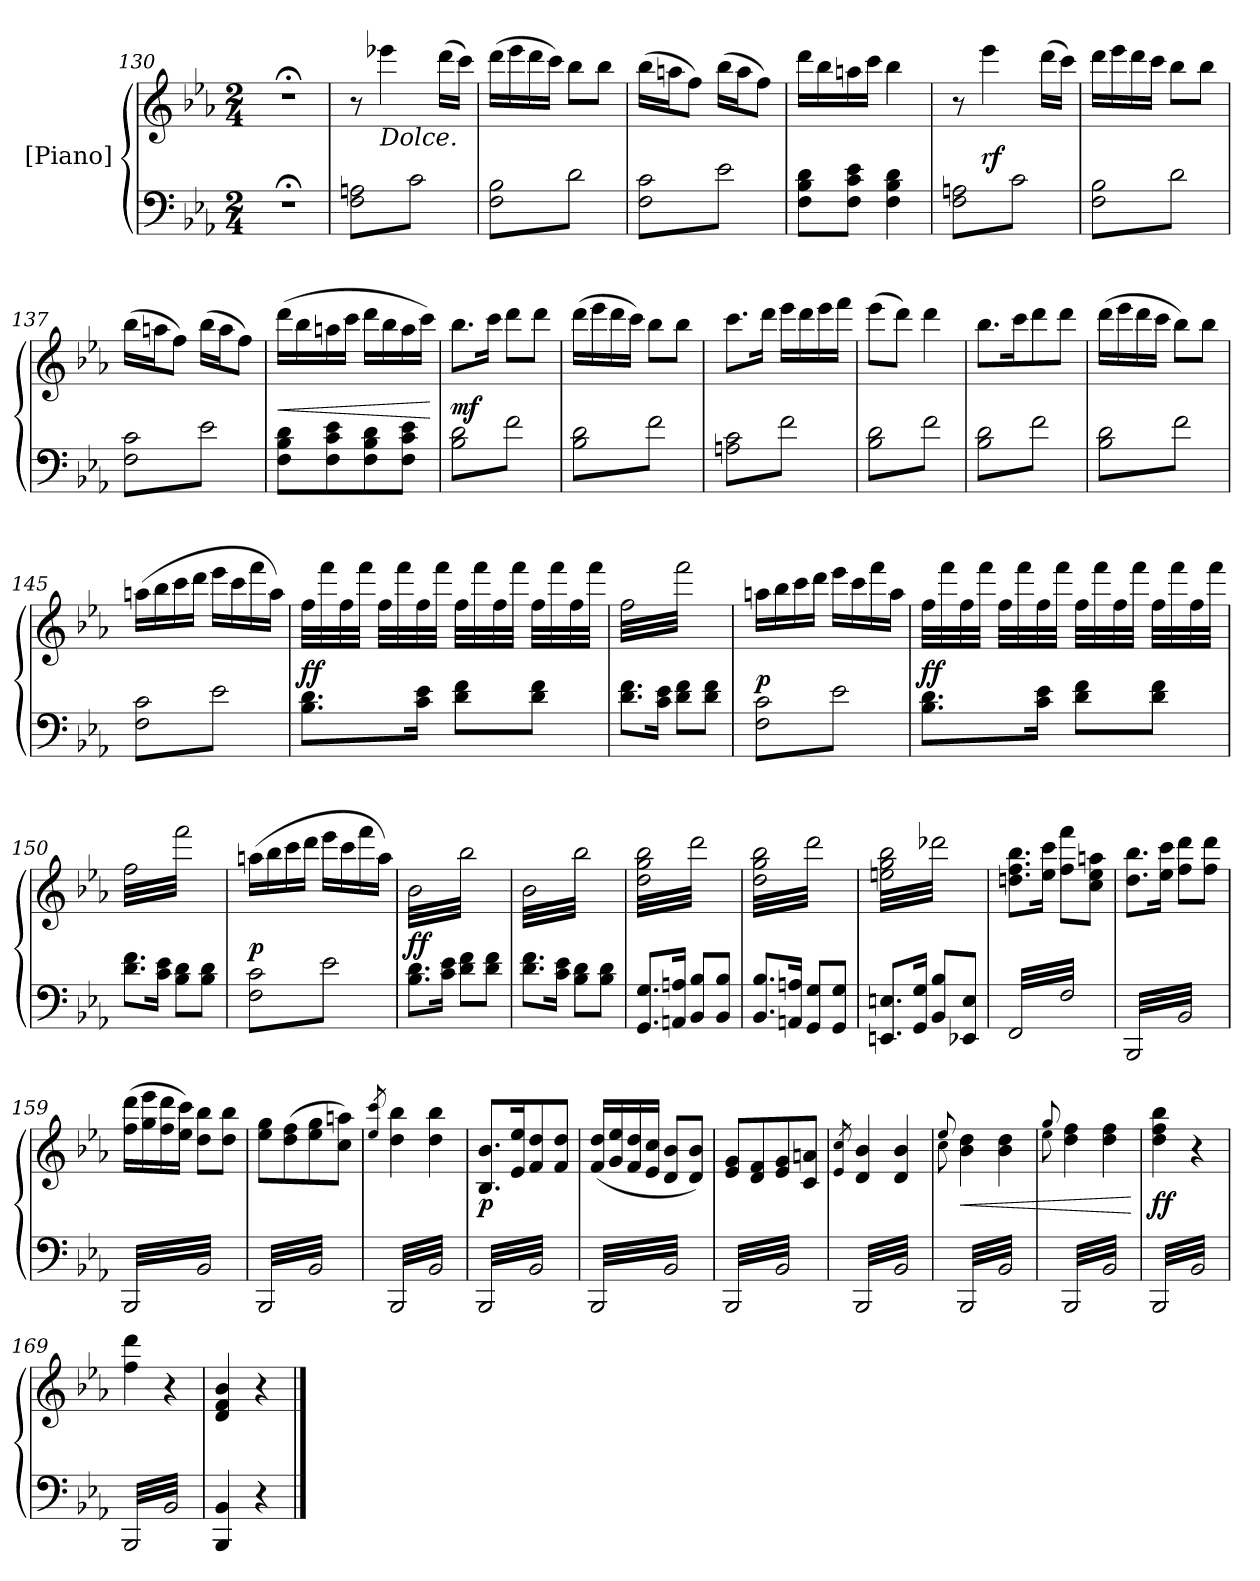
**kern	**kern	**dynam
*part1	*part1	*part1
*staff2	*staff1	*staff1/2
*I"[Piano]	*	*
*clefF4	*clefG2	*
*k[b-e-a-]	*k[b-e-a-]	*
*M2/4	*M2/4	*
=130	=130	=130
2r;<	2r;<	.
=131	=131	=131
*tremolo	*	*
8F\ 8A\L	8r	.
!	!LO:TX:b:i:t=Dolce.	!
8c\	4eee-X\	.
8F\ 8A\	.	.
8c\J	(16ddd\LL	.
.	16ccc\JJ)	.
=132	=132	=132
8F\ 8B-\L	(16ddd\LL	.
.	16eee-\	.
8d\	16ddd\	.
.	16ccc\JJ)	.
8F\ 8B-\	8bb-\L	.
8d\J	8bb-\J	.
=133	=133	=133
8F\ 8c\L	(16bb-\LL	.
.	16aa\J	.
8e-\	8ff\J)	.
8F\ 8c\	(16bb-\LL	.
.	16aa\J	.
8e-\J	8ff\J)	.
*Xtremolo	*	*
=134	=134	=134
8F\ 8B-\ 8d\L	16ddd\LL	.
.	16bb-\	.
8F\ 8c\ 8e-\J	16aa\	.
.	16ccc\JJ	.
4F\ 4B-\ 4d\	4bb-\	.
=135	=135	=135
*tremolo	*	*
(8F\ 8A\L	8r	.
8c\)	4eee-\	rf
8F\ 8A\	.	.
8c\)J	(16ddd\LL	.
.	16ccc\JJ)	.
=136	=136	=136
8F\ 8B-\L	16ddd\LL	.
.	16eee-\	.
8d\	16ddd\	.
.	16ccc\JJ	.
8F\ 8B-\	8bb-\L	.
8d\J	8bb-\J	.
=137	=137	=137
8F\ 8c\L	(16bb-\LL	.
.	16aa\J	.
8e-\	8ff\J)	.
8F\ 8c\	(16bb-\LL	.
.	16aa\J	.
8e-\J	8ff\J)	.
*Xtremolo	*	*
=138	=138	=138
8F\ 8B-\ 8d\L	(16ddd\LL	<
.	16bb-\	.
8F\ 8c\ 8e-\	16aa\	.
.	16ccc\JJ	.
8F\ 8B-\ 8d\	16ddd\LL	.
.	16bb-\	.
8F\ 8c\ 8e-\J	16aa\	.
.	16ccc\JJ)	.
.	.	[
=139	=139	=139
*tremolo	*	*
(8B-\ 8d\L	8.bb-\L	mf
8f\)	.	.
.	16ccc\Jk	.
8B-\ 8d\	8ddd\L	.
8f\)J	8ddd\J	.
=140	=140	=140
(8B-\ 8d\L	(16ddd\LL	.
.	16eee-\	.
8f\)	16ddd\	.
.	16ccc\JJ)	.
8B-\ 8d\	8bb-\L	.
8f\)J	8bb-\J	.
=141	=141	=141
(8A\ 8c\L	8.ccc\L	.
8f\)	.	.
.	16ddd\Jk	.
8A\ 8c\	16eee-\LL	.
.	16ddd\	.
8f\)J	16eee-\	.
.	16fff\JJ	.
=142	=142	=142
(8B-\ 8d\L	(8eee-\L	.
8f\)	8ddd\J)	.
8B-\ 8d\	4ddd\	.
8f\)J	.	.
=143	=143	=143
8B-\ 8d\L	8.bb-\L	.
8f\	.	.
.	16ccc\K	.
8B-\ 8d\	8ddd\	.
8f\J	8ddd\J	.
=144	=144	=144
8B-\ 8d\L	(16ddd\LL	.
.	16eee-\	.
8f\	16ddd\	.
.	16ccc\JJ	.
8B-\ 8d\	8bb-\L)	.
8f\J	8bb-\J	.
=145	=145	=145
8F\ 8c\L	(16aa\LL	.
.	16bb-\	.
8e-\	16ccc\	.
.	16ddd\JJ	.
8F\ 8c\	16eee-\LL	.
.	16ccc\	.
8e-\J	16fff\	.
*Xtremolo	*	*
.	16aa\JJ)	.
=146	=146	=146
8.B-\ 8.d\L	32ff\LLL	ff
.	32fff\	.
.	32ff\	.
.	32fff\JJJ	.
.	32ff\LLL	.
.	32fff\	.
16c\ 16e-\Jk	32ff\	.
.	32fff\JJJ	.
8d\ 8f\L	32ff\LLL	.
.	32fff\	.
.	32ff\	.
.	32fff\JJJ	.
8d\ 8f\J	32ff\LLL	.
.	32fff\	.
.	32ff\	.
.	32fff\JJJ	.
=147	=147	=147
*	*tremolo	*
8.d\ 8.f\L	32ff\LLL	.
.	32fff\	.
.	32ff\	.
.	32fff\	.
.	32ff\	.
.	32fff\	.
16c\ 16e-\Jk	32ff\	.
.	32fff\	.
8d\ 8f\L	32ff\	.
.	32fff\	.
.	32ff\	.
.	32fff\	.
8d\ 8f\J	32ff\	.
.	32fff\	.
.	32ff\	.
.	32fff\JJJ	.
*	*Xtremolo	*
=148	=148	=148
*tremolo	*	*
8F\ 8c\L	16aa\LL	p
.	.	.
.	16bb-\	.
.	.	.
8e-\	16ccc\	.
.	.	.
.	16ddd\JJ	.
.	.	.
8F\ 8c\	16eee-\LL	.
.	16ccc\	.
8e-\J	16fff\	.
*Xtremolo	*	*
.	16aa\JJ	.
=149	=149	=149
8.B-\ 8.d\L	32ff\LLL	ff
.	32fff\	.
.	32ff\	.
.	32fff\JJJ	.
.	32ff\LLL	.
.	32fff\	.
16c\ 16e-\Jk	32ff\	.
.	32fff\JJJ	.
8d\ 8f\L	32ff\LLL	.
.	32fff\	.
.	32ff\	.
.	32fff\JJJ	.
8d\ 8f\J	32ff\LLL	.
.	32fff\	.
.	32ff\	.
.	32fff\JJJ	.
=150	=150	=150
*	*tremolo	*
8.d\ 8.f\L	32ff\LLL	.
.	32fff\	.
.	32ff\	.
.	32fff\	.
.	32ff\	.
.	32fff\	.
16c\ 16e-\Jk	32ff\	.
.	32fff\	.
8B-\ 8d\L	32ff\	.
.	32fff\	.
.	32ff\	.
.	32fff\	.
8B-\ 8d\J	32ff\	.
.	32fff\	.
.	32ff\	.
.	32fff\JJJ	.
*	*Xtremolo	*
=151	=151	=151
*tremolo	*	*
8F\ 8c\L	(16aa\LL	p
.	.	.
.	16bb-\	.
.	.	.
8e-\	16ccc\	.
.	.	.
.	16ddd\JJ	.
.	.	.
8F\ 8c\	16eee-\LL	.
.	16ccc\	.
8e-\J	16fff\	.
*Xtremolo	*	*
.	16aa\JJ)	.
=152	=152	=152
*	*tremolo	*
8.B-\ 8.d\L	(32b-\LLL	ff
.	32bb-\)	.
.	32b-\	.
.	32bb-\)	.
.	32b-\	.
.	32bb-\)	.
16c\ 16e-\Jk	32b-\	.
.	32bb-\)	.
8d\ 8f\L	32b-\	.
.	32bb-\)	.
.	32b-\	.
.	32bb-\)	.
8d\ 8f\J	32b-\	.
.	32bb-\)	.
.	32b-\	.
.	32bb-\)JJJ	.
=153	=153	=153
8.d\ 8.f\L	(32b-\LLL	.
.	32bb-\)	.
.	32b-\	.
.	32bb-\)	.
.	32b-\	.
.	32bb-\)	.
16c\ 16e-\Jk	32b-\	.
.	32bb-\)	.
8B-\ 8d\L	32b-\	.
.	32bb-\)	.
.	32b-\	.
.	32bb-\)	.
8B-\ 8d\J	32b-\	.
.	32bb-\)	.
.	32b-\	.
.	32bb-\)JJJ	.
=154	=154	=154
8.GG/ 8.G/L	(32dd\ 32gg\ 32bb-\LLL	.
.	32ddd\)	.
.	32dd\ 32gg\ 32bb-\	.
.	32ddd\)	.
.	32dd\ 32gg\ 32bb-\	.
.	32ddd\)	.
16AA/ 16A/Jk	32dd\ 32gg\ 32bb-\	.
.	32ddd\)	.
8BB-/ 8B-/L	32dd\ 32gg\ 32bb-\	.
.	32ddd\)	.
.	32dd\ 32gg\ 32bb-\	.
.	32ddd\)	.
8BB-/ 8B-/J	32dd\ 32gg\ 32bb-\	.
.	32ddd\)	.
.	32dd\ 32gg\ 32bb-\	.
.	32ddd\)JJJ	.
=155	=155	=155
8.BB-/ 8.B-/L	(32dd\ 32gg\ 32bb-\LLL	.
.	32ddd\)	.
.	32dd\ 32gg\ 32bb-\	.
.	32ddd\)	.
.	32dd\ 32gg\ 32bb-\	.
.	32ddd\)	.
16AA/ 16A/Jk	32dd\ 32gg\ 32bb-\	.
.	32ddd\)	.
8GG/ 8G/L	32dd\ 32gg\ 32bb-\	.
.	32ddd\)	.
.	32dd\ 32gg\ 32bb-\	.
.	32ddd\)	.
8GG/ 8G/J	32dd\ 32gg\ 32bb-\	.
.	32ddd\)	.
.	32dd\ 32gg\ 32bb-\	.
.	32ddd\)JJJ	.
=156	=156	=156
8.EEn/ 8.En/L	32een\ 32gg\ 32bb-\LLL	.
.	32ddd-X\	.
.	32een\ 32gg\ 32bb-\	.
.	32ddd-X\	.
.	32een\ 32gg\ 32bb-\	.
.	32ddd-X\	.
16GG/ 16G/Jk	32een\ 32gg\ 32bb-\	.
.	32ddd-X\	.
8BB-/ 8B-/L	32een\ 32gg\ 32bb-\	.
.	32ddd-X\	.
.	32een\ 32gg\ 32bb-\	.
.	32ddd-X\	.
8EE-X/ 8E/J	32een\ 32gg\ 32bb-\	.
.	32ddd-X\	.
.	32een\ 32gg\ 32bb-\	.
.	32ddd-X\JJJ	.
*	*Xtremolo	*
=157	=157	=157
!LO:TX:a:color=crimson:t=⚠	!	!
*tremolo	*	*
32FF/LLL	8.ddn\ 8.ff\ 8.bb-\L	.
32F/	.	.
32FF/	.	.
32F/	.	.
32FF/	.	.
32F/	.	.
32FF/	16ee-\ 16ccc\Jk	.
32F/	.	.
32FF/	8ff\ 8fff\L	.
32F/	.	.
32FF/	.	.
32F/	.	.
32FF/	8cc\ 8ee-\ 8aa\J	.
32F/	.	.
32FF/	.	.
32F/JJJ	.	.
=158	=158	=158
(32BBB-/LLL	8.dd\ 8.bb-\L	.
32BB-/)	.	.
32BBB-/	.	.
32BB-/)	.	.
32BBB-/	.	.
32BB-/)	.	.
32BBB-/	16ee-\ 16ccc\Jk	.
32BB-/)	.	.
32BBB-/	8ff\ 8ddd\L	.
32BB-/)	.	.
32BBB-/	.	.
32BB-/)	.	.
32BBB-/	8ff\ 8ddd\J	.
32BB-/)	.	.
32BBB-/	.	.
32BB-/)JJJ	.	.
=159	=159	=159
(32BBB-/LLL	(16ff\ 16ddd\LL	.
32BB-/)	.	.
32BBB-/	16gg\ 16eee-\	.
32BB-/)	.	.
32BBB-/	16ff\ 16ddd\	.
32BB-/)	.	.
32BBB-/	16ee-\ 16ccc\JJ)	.
32BB-/)	.	.
32BBB-/	8dd\ 8bb-\L	.
32BB-/)	.	.
32BBB-/	.	.
32BB-/)	.	.
32BBB-/	8dd\ 8bb-\J	.
32BB-/)	.	.
32BBB-/	.	.
32BB-/)JJJ	.	.
=160	=160	=160
(32BBB-/LLL	8ee-\ 8gg\L	.
32BB-/)	.	.
32BBB-/	.	.
32BB-/)	.	.
32BBB-/	(8dd\ 8ff\	.
32BB-/)	.	.
32BBB-/	.	.
32BB-/)	.	.
32BBB-/	8ee-\ 8gg\	.
32BB-/)	.	.
32BBB-/	.	.
32BB-/)	.	.
32BBB-/	8cc\ 8aa\J)	.
32BB-/)	.	.
32BBB-/	.	.
32BB-/)JJJ	.	.
=161	=161	=161
.	8qee-/ 8qccc/	.
(32BBB-/LLL	4dd\ 4bb-\	.
32BB-/)	.	.
32BBB-/	.	.
32BB-/)	.	.
32BBB-/	.	.
32BB-/)	.	.
32BBB-/	.	.
32BB-/)	.	.
32BBB-/	4dd\ 4bb-\	.
32BB-/)	.	.
32BBB-/	.	.
32BB-/)	.	.
32BBB-/	.	.
32BB-/)	.	.
32BBB-/	.	.
32BB-/)JJJ	.	.
=162	=162	=162
(32BBB-/LLL	8.B-/ 8.b-/L	p
32BB-/)	.	.
32BBB-/	.	.
32BB-/)	.	.
32BBB-/	.	.
32BB-/)	.	.
32BBB-/	16e-/ 16ee-/K	.
32BB-/)	.	.
32BBB-/	8f/ 8dd/	.
32BB-/)	.	.
32BBB-/	.	.
32BB-/)	.	.
32BBB-/	8f/ 8dd/J	.
32BB-/)	.	.
32BBB-/	.	.
32BB-/)JJJ	.	.
=163	=163	=163
(32BBB-/LLL	(16f/ 16dd/LL	.
32BB-/)	.	.
32BBB-/	16g/ 16ee-/	.
32BB-/)	.	.
32BBB-/	16f/ 16dd/	.
32BB-/)	.	.
32BBB-/	16e-/ 16cc/JJ	.
32BB-/)	.	.
32BBB-/	8d/ 8b-/L	.
32BB-/)	.	.
32BBB-/	.	.
32BB-/)	.	.
32BBB-/	8d/ 8b-/J)	.
32BB-/)	.	.
32BBB-/	.	.
32BB-/)JJJ	.	.
=164	=164	=164
(32BBB-/LLL	8e-/ 8g/L	.
32BB-/)	.	.
32BBB-/	.	.
32BB-/)	.	.
32BBB-/	8d/ 8f/	.
32BB-/)	.	.
32BBB-/	.	.
32BB-/)	.	.
32BBB-/	8e-/ 8g/	.
32BB-/)	.	.
32BBB-/	.	.
32BB-/)	.	.
32BBB-/	8c/ 8a/J	.
32BB-/)	.	.
32BBB-/	.	.
32BB-/)JJJ	.	.
=165	=165	=165
.	8qe-/ 8qcc/	.
(32BBB-/LLL	4d/ 4b-/	.
32BB-/)	.	.
32BBB-/	.	.
32BB-/)	.	.
32BBB-/	.	.
32BB-/)	.	.
32BBB-/	.	.
32BB-/)	.	.
32BBB-/	4d/ 4b-/	.
32BB-/)	.	.
32BBB-/	.	.
32BB-/)	.	.
32BBB-/	.	.
32BB-/)	.	.
32BBB-/	.	.
32BB-/)JJJ	.	.
=166	=166	=166
*	*^	*
.	8qqee-/	8qqcc\	.
(32BBB-/LLL	4b-\ 4dd\	4ryy	<
32BB-/)	.	.	.
32BBB-/	.	.	.
32BB-/)	.	.	.
32BBB-/	.	.	.
32BB-/)	.	.	.
32BBB-/	.	.	.
32BB-/)	.	.	.
32BBB-/	4b-\ 4dd\	4ryy	.
32BB-/)	.	.	.
32BBB-/	.	.	.
32BB-/)	.	.	.
32BBB-/	.	.	.
32BB-/)	.	.	.
32BBB-/	.	.	.
32BB-/)JJJ	.	.	.
=167	=167	=167	=167
.	8qqgg/	8qqee-\	.
(32BBB-/LLL	4dd\ 4ff\	4ryy	.
32BB-/)	.	.	.
32BBB-/	.	.	.
32BB-/)	.	.	.
32BBB-/	.	.	.
32BB-/)	.	.	.
32BBB-/	.	.	.
32BB-/)	.	.	.
32BBB-/	4dd\ 4ff\	4ryy	.
32BB-/)	.	.	.
32BBB-/	.	.	.
32BB-/)	.	.	.
32BBB-/	.	.	.
32BB-/)	.	.	.
32BBB-/	.	.	.
32BB-/)JJJ	.	.	.
*	*v	*v	*
.	.	[
=168	=168	=168
(32BBB-/LLL	4dd\ 4ff\ 4bb-\	ff
32BB-/)	.	.
32BBB-/	.	.
32BB-/)	.	.
32BBB-/	.	.
32BB-/)	.	.
32BBB-/	.	.
32BB-/)	.	.
32BBB-/	4r	.
32BB-/)	.	.
32BBB-/	.	.
32BB-/)	.	.
32BBB-/	.	.
32BB-/)	.	.
32BBB-/	.	.
32BB-/)JJJ	.	.
=169	=169	=169
(32BBB-/LLL	4ff\ 4ddd\	.
32BB-/)	.	.
32BBB-/	.	.
32BB-/)	.	.
32BBB-/	.	.
32BB-/)	.	.
32BBB-/	.	.
32BB-/)	.	.
32BBB-/	4r	.
32BB-/)	.	.
32BBB-/	.	.
32BB-/)	.	.
32BBB-/	.	.
32BB-/)	.	.
32BBB-/	.	.
32BB-/)JJJ	.	.
*Xtremolo	*	*
=170	=170	=170
4BBB-/ 4BB-/	4d/ 4f/ 4b-/	.
.	.	.
.	.	.
.	.	.
.	.	.
.	.	.
.	.	.
.	.	.
4r	4r	.
==	==	==
*-	*-	*-
